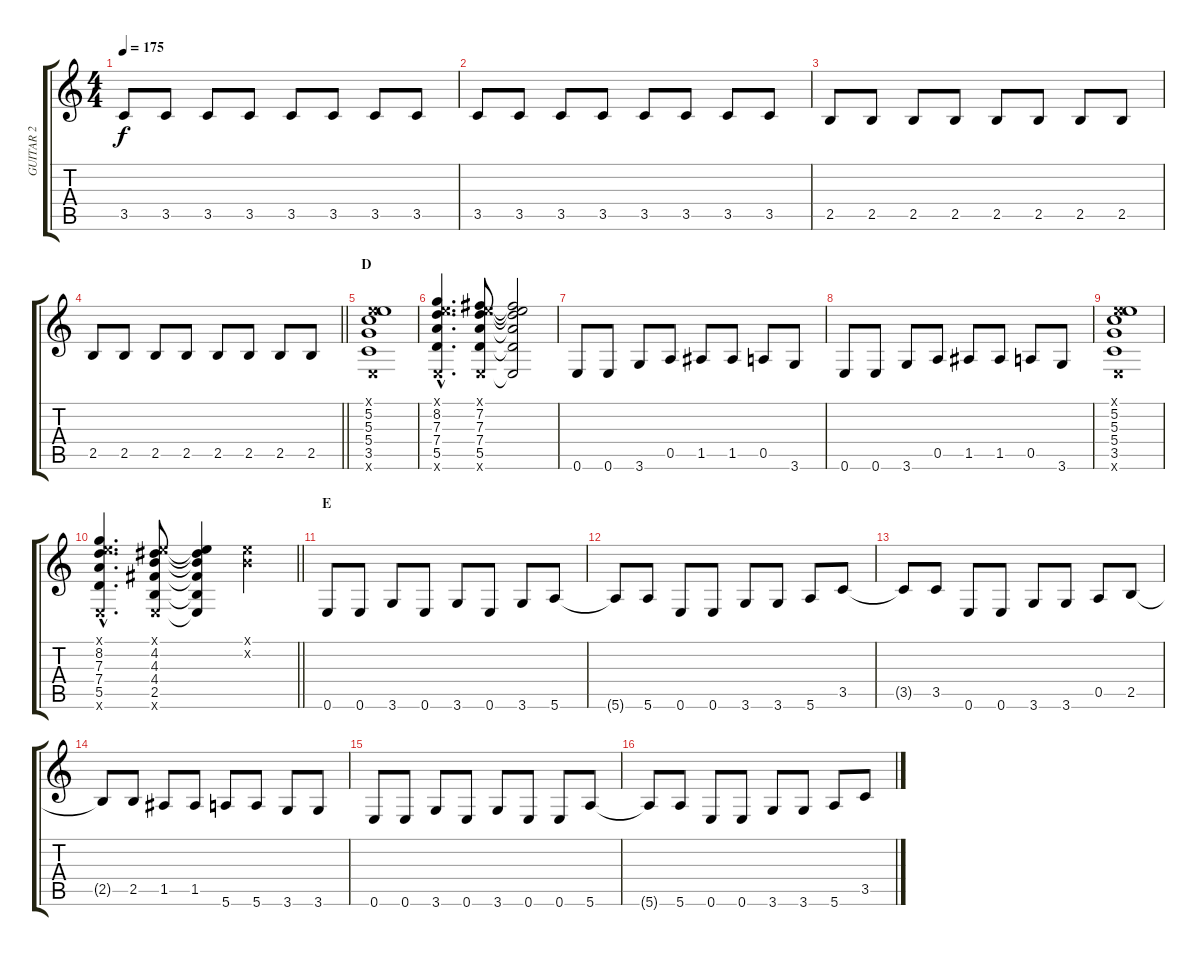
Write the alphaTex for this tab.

\track ("GUITAR 2" "GUITAR 2") {instrument distortionguitar}
\staff {score tabs}
\tuning (E4 B3 G3 D3 A2 E2) {hide}
\ts (4 4)
\tempo 175
\clef g2
\ks c
3.5.8{dy f} 3.5.8 3.5.8 3.5.8 3.5.8 3.5.8 3.5.8 3.5.8 |
3.5.8 3.5.8 3.5.8 3.5.8 3.5.8 3.5.8 3.5.8 3.5.8 |
2.5.8 2.5.8 2.5.8 2.5.8 2.5.8 2.5.8 2.5.8 2.5.8 |
\barLineRight lightlight
2.5.8 2.5.8 2.5.8 2.5.8 2.5.8 2.5.8 2.5.8 2.5.8 |
\section ("" "D")
(0.1{x} 5.2 5.3 5.4 3.5 0.6{x}).1{volume 8 balance 2} |
(0.1{hac x} 8.2{hac} 7.3{hac} 7.4{hac} 5.5{hac} 0.6{hac x}).4{d} (0.1{x} 7.2 7.3 7.4 5.5 0.6{x}).8 (0.1{t} 7.2{t} 7.3{t} 7.4{t} 5.5{t} 0.6{t}).2 |
0.6.8 0.6.8 3.6.8 0.5.8 1.5.8 1.5.8 0.5.8 3.6.8 |
0.6.8 0.6.8 3.6.8 0.5.8 1.5.8 1.5.8 0.5.8 3.6.8 |
(0.1{x} 5.2 5.3 5.4 3.5 0.6{x}).1 |
\barLineRight lightlight
(0.1{hac x} 8.2{hac} 7.3{hac} 7.4{hac} 5.5{hac} 0.6{hac x}).4{d} (0.1{x} 4.2 4.3 4.4 2.5 0.6{x}).8 (0.1{t} 4.2{t} 4.3{t} 4.4{t} 2.5{t} 0.6{t}).4 (0.1{x} 0.2{x}).4 |
\section ("" "E")
0.6.8{volume 14 balance 8} 0.6.8 3.6.8 0.6.8 3.6.8 0.6.8 3.6.8 5.6.8 |
5.6{t}.8 5.6.8 0.6.8 0.6.8 3.6.8 3.6.8 5.6.8 3.5.8 |
3.5{t}.8 3.5.8 0.6.8 0.6.8 3.6.8 3.6.8 0.5.8 2.5.8 |
2.5{t}.8 2.5.8 1.5.8 1.5.8 5.6.8 5.6.8 3.6.8 3.6.8 |
0.6.8 0.6.8 3.6.8 0.6.8 3.6.8 0.6.8 0.6.8 5.6.8 |
5.6{t}.8 5.6.8 0.6.8 0.6.8 3.6.8 3.6.8 5.6.8 3.5.8
